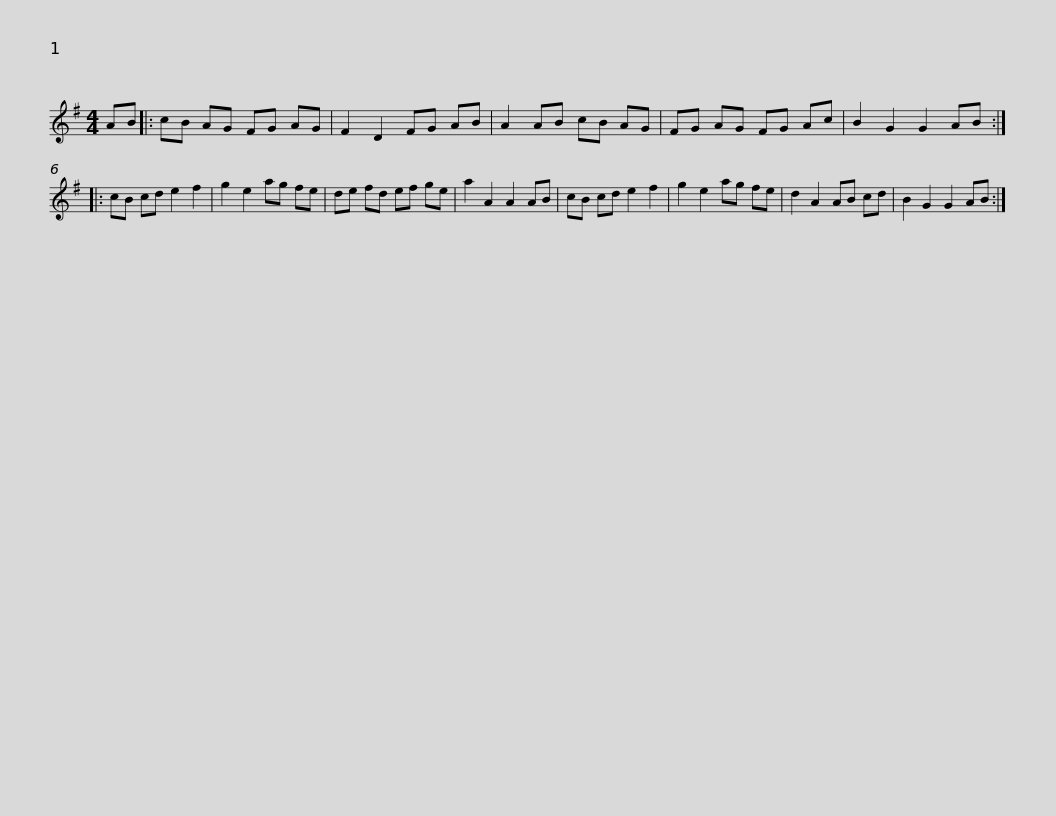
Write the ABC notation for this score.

X:1
L:1/8
M:4/4
I:linebreak $
K:G
V:1 treble
V:1
 AB |: cB AG FG AG | F2 D2 FG AB | A2 AB cB AG | FG AG FG Ac | %5
 B2 G2 G2 AB :: cB cd e2 f2 |$ g2 e2 ag fe | de fd ef ge | a2 A2 A2 AB | %10
 cB cd e2 f2 | g2 e2 ag fe | d2 A2 AB cd | B2 G2 G2 AB :| %14
